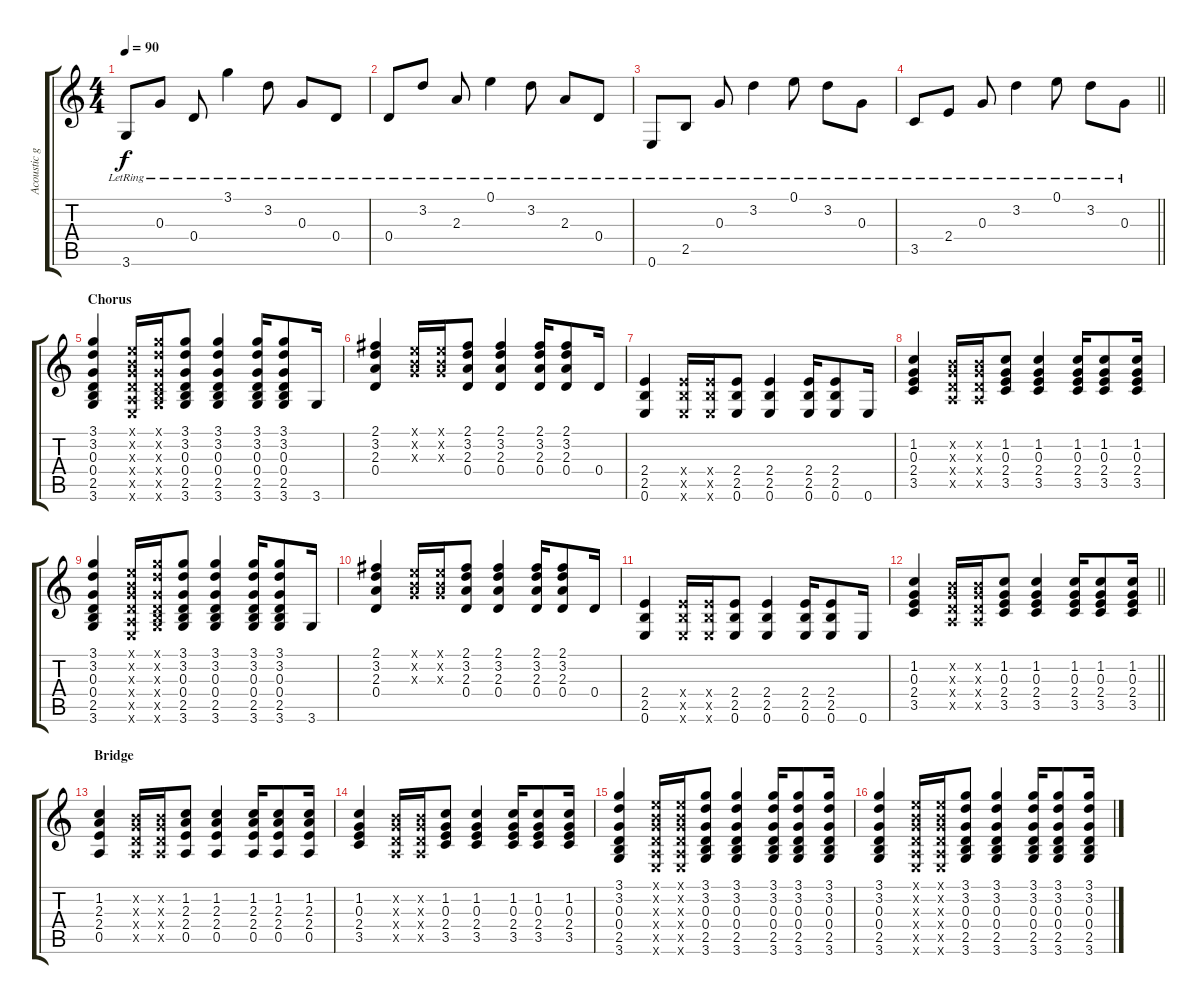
\track ("Acoustic guitar" "Acoustic g") {instrument acousticguitarsteel}
\staff {score tabs}
\tuning (E4 B3 G3 D3 A2 E2) {hide}
\ts (4 4)
\tempo 90
\clef g2
\ks c
3.6{lr}.8{dy f} 0.3{lr}.8 0.4{lr}.8 3.1{lr}.4 3.2{lr}.8 0.3{lr}.8 0.4{lr}.8 |
0.4{lr}.8 3.2{lr}.8 2.3{lr}.8 0.1{lr}.4 3.2{lr}.8 2.3{lr}.8 0.4{lr}.8 |
0.6{lr}.8 2.5{lr}.8 0.3{lr}.8 3.2{lr}.4 0.1{lr}.8 3.2{lr}.8 0.3{lr}.8 |
\barLineRight lightlight
3.5{lr}.8 2.4{lr}.8 0.3{lr}.8 3.2{lr}.4 0.1{lr}.8 3.2{lr}.8 0.3{lr}.8 |
\section ("" "Chorus")
(3.1 3.2 0.3 0.4 2.5 3.6).4 (0.1{x} 0.2{x} 0.3{x} 0.4{x} 0.5{x} 0.6{x}).16 (3.1{x} 3.2{x} 0.3{x} 0.4{x} 2.5{x} 3.6{x}).16 (3.1 3.2 0.3 0.4 2.5 3.6).8 (3.1 3.2 0.3 0.4 2.5 3.6).4 (3.1 3.2 0.3 0.4 2.5 3.6).16 (3.1 3.2 0.3 0.4 2.5 3.6).8 3.6.16 |
(2.1 3.2 2.3 0.4).4 (0.1{x} 0.2{x} 0.3{x}).16 (0.1{x} 0.2{x} 0.3{x}).16 (2.1 3.2 2.3 0.4).8 (2.1 3.2 2.3 0.4).4 (2.1 3.2 2.3 0.4).16 (2.1 3.2 2.3 0.4).8 0.4.16 |
(2.4 2.5 0.6).4 (2.4{x} 2.5{x} 0.6{x}).16 (2.4{x} 2.5{x} 0.6{x}).16 (2.4 2.5 0.6).8 (2.4 2.5 0.6).4 (2.4 2.5 0.6).16 (2.4 2.5 0.6).8 0.6.16 |
(1.2 0.3 2.4 3.5).4 (0.2{x} 0.3{x} 0.4{x} 0.5{x}).16 (0.2{x} 0.3{x} 0.4{x} 0.5{x}).16 (1.2 0.3 2.4 3.5).8 (1.2 0.3 2.4 3.5).4 (1.2 0.3 2.4 3.5).16 (1.2 0.3 2.4 3.5).8 (1.2 0.3 2.4 3.5).16 |
(3.1 3.2 0.3 0.4 2.5 3.6).4 (0.1{x} 0.2{x} 0.3{x} 0.4{x} 0.5{x} 0.6{x}).16 (3.1{x} 3.2{x} 0.3{x} 0.4{x} 2.5{x} 3.6{x}).16 (3.1 3.2 0.3 0.4 2.5 3.6).8 (3.1 3.2 0.3 0.4 2.5 3.6).4 (3.1 3.2 0.3 0.4 2.5 3.6).16 (3.1 3.2 0.3 0.4 2.5 3.6).8 3.6.16 |
(2.1 3.2 2.3 0.4).4 (0.1{x} 0.2{x} 0.3{x}).16 (0.1{x} 0.2{x} 0.3{x}).16 (2.1 3.2 2.3 0.4).8 (2.1 3.2 2.3 0.4).4 (2.1 3.2 2.3 0.4).16 (2.1 3.2 2.3 0.4).8 0.4.16 |
(2.4 2.5 0.6).4 (2.4{x} 2.5{x} 0.6{x}).16 (2.4{x} 2.5{x} 0.6{x}).16 (2.4 2.5 0.6).8 (2.4 2.5 0.6).4 (2.4 2.5 0.6).16 (2.4 2.5 0.6).8 0.6.16 |
\barLineRight lightlight
(1.2 0.3 2.4 3.5).4 (0.2{x} 0.3{x} 0.4{x} 0.5{x}).16 (0.2{x} 0.3{x} 0.4{x} 0.5{x}).16 (1.2 0.3 2.4 3.5).8 (1.2 0.3 2.4 3.5).4 (1.2 0.3 2.4 3.5).16 (1.2 0.3 2.4 3.5).8 (1.2 0.3 2.4 3.5).16 |
\section ("" "Bridge")
(1.2 2.3 2.4 0.5).4 (0.2{x} 0.3{x} 0.4{x} 0.5{x}).16 (0.2{x} 0.3{x} 0.4{x} 0.5{x}).16 (1.2 2.3 2.4 0.5).8 (1.2 2.3 2.4 0.5).4 (1.2 2.3 2.4 0.5).16 (1.2 2.3 2.4 0.5).8 (1.2 2.3 2.4 0.5).16 |
(1.2 0.3 2.4 3.5).4 (0.2{x} 0.3{x} 0.4{x} 0.5{x}).16 (0.2{x} 0.3{x} 0.4{x} 0.5{x}).16 (1.2 0.3 2.4 3.5).8 (1.2 0.3 2.4 3.5).4 (1.2 0.3 2.4 3.5).16 (1.2 0.3 2.4 3.5).8 (1.2 0.3 2.4 3.5).16 |
(3.1 3.2 0.3 0.4 2.5 3.6).4 (0.1{x} 0.2{x} 0.3{x} 0.4{x} 0.5{x} 0.6{x}).16 (0.1{x} 0.2{x} 0.3{x} 0.4{x} 0.5{x} 0.6{x}).16 (3.1 3.2 0.3 0.4 2.5 3.6).8 (3.1 3.2 0.3 0.4 2.5 3.6).4 (3.1 3.2 0.3 0.4 2.5 3.6).16 (3.1 3.2 0.3 0.4 2.5 3.6).8 (3.1 3.2 0.3 0.4 2.5 3.6).16 |
(3.1 3.2 0.3 0.4 2.5 3.6).4 (0.1{x} 0.2{x} 0.3{x} 0.4{x} 0.5{x} 0.6{x}).16 (0.1{x} 0.2{x} 0.3{x} 0.4{x} 0.5{x} 0.6{x}).16 (3.1 3.2 0.3 0.4 2.5 3.6).8 (3.1 3.2 0.3 0.4 2.5 3.6).4 (3.1 3.2 0.3 0.4 2.5 3.6).16 (3.1 3.2 0.3 0.4 2.5 3.6).8 (3.1 3.2 0.3 0.4 2.5 3.6).16
